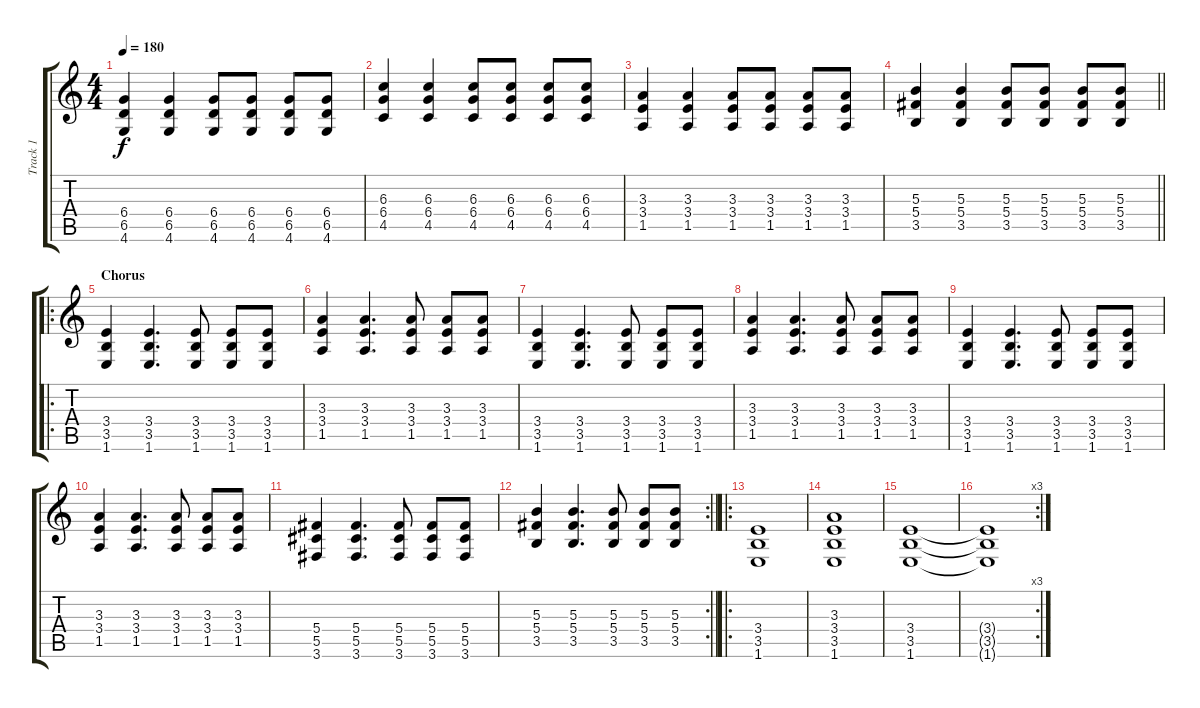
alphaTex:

\track ("Track 1" "Track 1") {instrument distortionguitar}
\staff {score tabs}
\tuning (Eb4 Bb3 Gb3 Db3 Ab2 Eb2) {hide}
\ts (4 4)
\tempo 180
\clef g2
\ks c
(6.4 6.5 4.6).4{dy f} (6.4 6.5 4.6).4 (6.4 6.5 4.6).8 (6.4 6.5 4.6).8 (6.4 6.5 4.6).8 (6.4 6.5 4.6).8 |
(6.3 6.4 4.5).4 (6.3 6.4 4.5).4 (6.3 6.4 4.5).8 (6.3 6.4 4.5).8 (6.3 6.4 4.5).8 (6.3 6.4 4.5).8 |
(3.3 3.4 1.5).4 (3.3 3.4 1.5).4 (3.3 3.4 1.5).8 (3.3 3.4 1.5).8 (3.3 3.4 1.5).8 (3.3 3.4 1.5).8 |
\barLineRight lightlight
(5.3 5.4 3.5).4 (5.3 5.4 3.5).4 (5.3 5.4 3.5).8 (5.3 5.4 3.5).8 (5.3 5.4 3.5).8 (5.3 5.4 3.5).8 |
\ro
\section ("" "Chorus")
(3.4 3.5 1.6).4 (3.4 3.5 1.6).4{d} (3.4 3.5 1.6).8 (3.4 3.5 1.6).8 (3.4 3.5 1.6).8 |
(3.3 3.4 1.5).4 (3.3 3.4 1.5).4{d} (3.3 3.4 1.5).8 (3.3 3.4 1.5).8 (3.3 3.4 1.5).8 |
(3.4 3.5 1.6).4 (3.4 3.5 1.6).4{d} (3.4 3.5 1.6).8 (3.4 3.5 1.6).8 (3.4 3.5 1.6).8 |
(3.3 3.4 1.5).4 (3.3 3.4 1.5).4{d} (3.3 3.4 1.5).8 (3.3 3.4 1.5).8 (3.3 3.4 1.5).8 |
(3.4 3.5 1.6).4 (3.4 3.5 1.6).4{d} (3.4 3.5 1.6).8 (3.4 3.5 1.6).8 (3.4 3.5 1.6).8 |
(3.3 3.4 1.5).4 (3.3 3.4 1.5).4{d} (3.3 3.4 1.5).8 (3.3 3.4 1.5).8 (3.3 3.4 1.5).8 |
(5.4 5.5 3.6).4 (5.4 5.5 3.6).4{d} (5.4 5.5 3.6).8 (5.4 5.5 3.6).8 (5.4 5.5 3.6).8 |
\rc 2
\barLineRight lightlight
(5.3 5.4 3.5).4 (5.3 5.4 3.5).4{d} (5.3 5.4 3.5).8 (5.3 5.4 3.5).8 (5.3 5.4 3.5).8 |
\ro
(3.4 3.5 1.6).1 |
(3.3 3.4 3.5 1.6).1 |
(3.4 3.5 1.6).1 |
\rc 3
(3.4{t} 3.5{t} 1.6{t}).1
